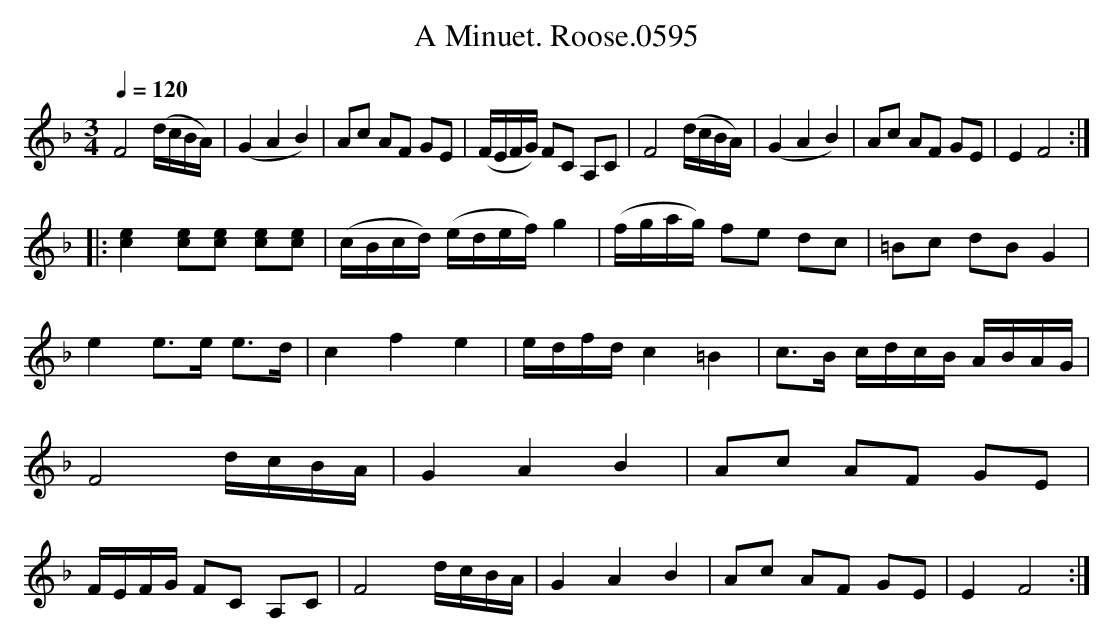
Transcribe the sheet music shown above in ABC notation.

X:1
T:Minuet. Roose.0595, A
M:3/4
L:1/8
Q:1/4=120
K:F
F4 (d/c/B/A/) | (G2A2B2) | Ac AF GE | (F/E/F/G/) FC A,C | \\
F4 (d/c/B/A/) | (G2A2B2) | Ac AF GE | E2 F4 :|
|: [ce]2 [ce][ce] [ce][ce]| (c/B/c/d/) (e/d/e/f/) g2 | (f/g/a/g/) fe dc |\\
=Bc dB G2 | e2 e>e e>d | c2f2e2 | e/d/f/d/ c2=B2 | c>B c/d/c/B/ A/B/A/G/ |\\
F4 d/c/B/A/ | G2A2B2 | Ac AF GE | F/E/F/G/ FC A,C |\\
F4 d/c/B/A/ | G2A2B2 |Ac AF GE |E2 F4:|
